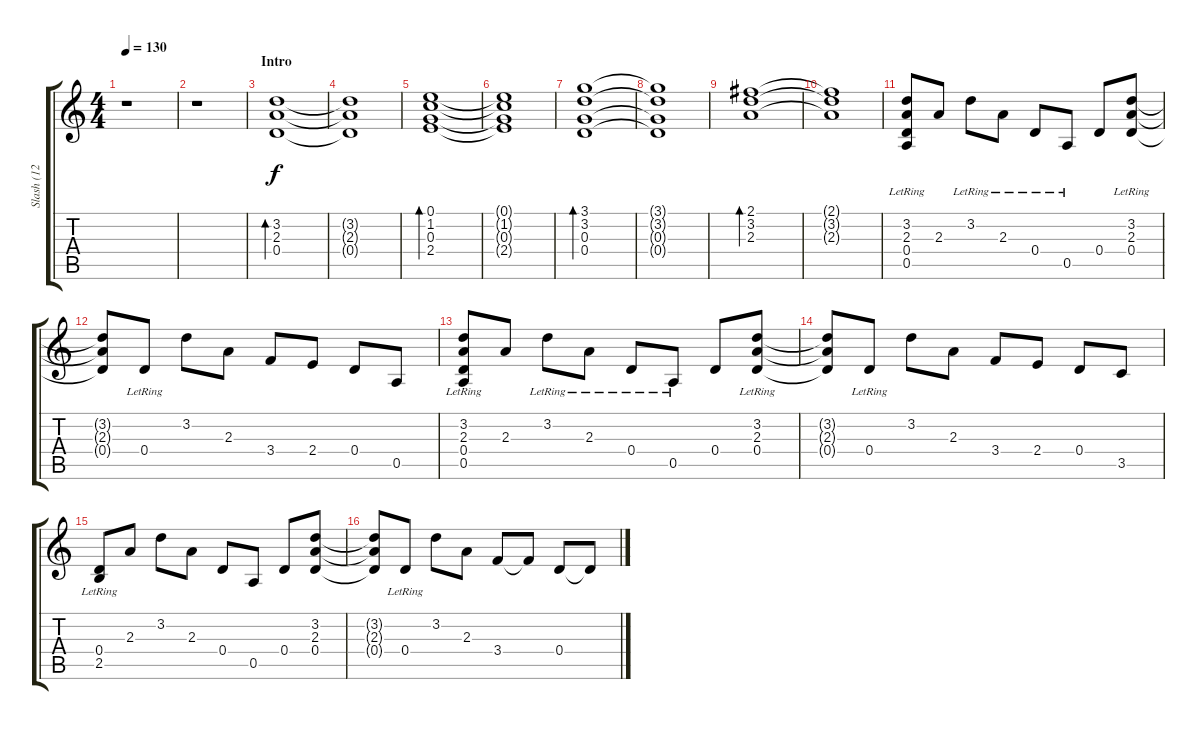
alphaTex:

\track ("Slash (12 string acoustic)" "Slash (12 ") {instrument acousticguitarsteel}
\staff {score tabs}
\tuning (E4 B3 G3 D3 A2 E2) {hide}
\ts (4 4)
\tempo 130
\clef g2
\ks c
r.1{dy f instrument acousticguitarsteel} |
r.1 |
\section ("" "Intro")
(3.2 2.3 0.4).1{bd 480} |
(3.2{t} 2.3{t} 0.4{t}).1 |
(0.1 1.2 0.3 2.4).1{bd 480} |
(0.1{t} 1.2{t} 0.3{t} 2.4{t}).1 |
(3.1 3.2 0.3 0.4).1{bd 480} |
(3.1{t} 3.2{t} 0.3{t} 0.4{t}).1 |
(2.1 3.2 2.3).1{bd 480} |
(2.1{t} 3.2{t} 2.3{t}).1 |
(3.2{lr} 2.3{lr} 0.4{lr} 0.5{lr}).8 2.3.8 3.2{lr}.8 2.3{lr}.8 0.4{lr}.8 0.5{lr}.8 0.4.8 (3.2{lr} 2.3{lr} 0.4{lr}).8 |
(3.2{t} 2.3{t} 0.4{t}).8 0.4{lr}.8 3.2.8 2.3.8 3.4.8 2.4.8 0.4.8 0.5.8 |
(3.2{lr} 2.3 0.4{lr} 0.5).8 2.3.8 3.2{lr}.8 2.3{lr}.8 0.4{lr}.8 0.5{lr}.8 0.4.8 (3.2{lr} 2.3{lr} 0.4{lr}).8 |
(3.2{t} 2.3{t} 0.4{t}).8 0.4{lr}.8 3.2.8 2.3.8 3.4.8 2.4.8 0.4.8 3.5.8 |
(0.4{lr} 2.5{lr}).8 2.3.8 3.2.8 2.3.8 0.4.8 0.5.8 0.4.8 (3.2 2.3 0.4).8 |
(3.2{t} 2.3{t} 0.4{t}).8 0.4{lr}.8 3.2.8 2.3.8 3.4.8 3.4{t}.8 0.4.8 0.4{t}.8
